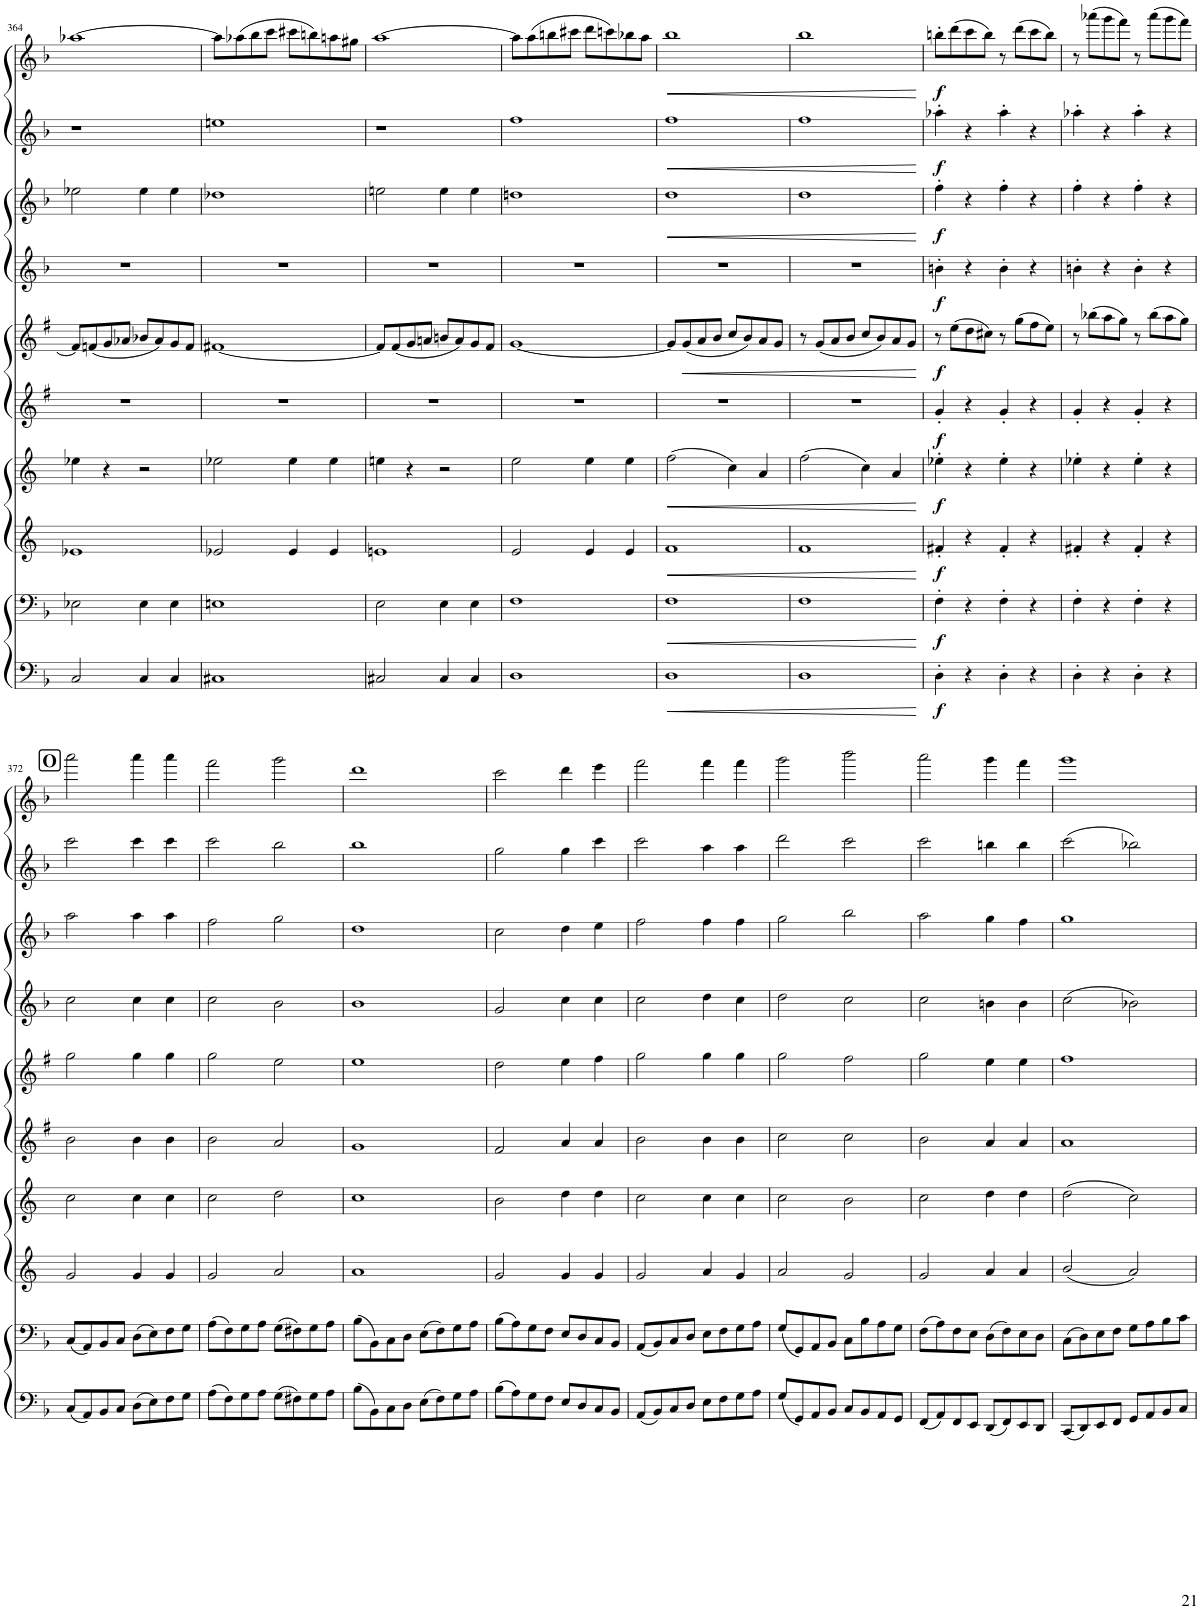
**kern	**dynam	**kern	**dynam	**kern	**dynam	**kern	**dynam	**kern	**dynam	**kern	**dynam	**kern	**dynam	**kern	**dynam	**kern	**dynam	**kern	**dynam
*part10	*part10	*part9	*part9	*part8	*part8	*part7	*part7	*part6	*part6	*part5	*part5	*part4	*part4	*part3	*part3	*part2	*part2	*part1	*part1
*staff10	*staff10	*staff9	*staff9	*staff8	*staff8	*staff7	*staff7	*staff6	*staff6	*staff5	*staff5	*staff4	*staff4	*staff3	*staff3	*staff2	*staff2	*staff1	*staff1
*I"Bassoon 2	*	*I"Bassoon 1	*	*I"Horn 2 in F	*	*I"Horn 1 in F	*	*I"Clarinet 2 in Bb	*	*I"Clarinet 1 in Bb	*	*I"Oboe 2	*	*I"Oboe 1	*	*I"Flute 2	*	*I"Flute 1	*
*I'Bsn	*	*I'Bsn	*	*I'Hn	*	*I'Hn	*	*I'Cl	*	*I'Cl	*	*I'Ob	*	*I'Ob	*	*I'Fl	*	*I'Fl	*
!!LO:PB:g=z
*clefF4	*	*clefF4	*	*clefG2	*	*clefG2	*	*clefG2	*	*clefG2	*	*clefG2	*	*clefG2	*	*clefG2	*	*clefG2	*
*	*	*	*	*Trd4c7	*	*Trd4c7	*	*Trd1c2	*	*Trd1c2	*	*	*	*	*	*	*	*	*
*k[b-]	*	*k[b-]	*	*k[]	*	*k[]	*	*k[f#]	*	*k[f#]	*	*k[b-]	*	*k[b-]	*	*k[b-]	*	*k[b-]	*
*M4/4	*	*M4/4	*	*M4/4	*	*M4/4	*	*M4/4	*	*M4/4	*	*M4/4	*	*M4/4	*	*M4/4	*	*M4/4	*
*met(c)	*	*met(c)	*	*met(c)	*	*met(c)	*	*met(c)	*	*met(c)	*	*met(c)	*	*met(c)	*	*met(c)	*	*met(c)	*
=364	=364	=364	=364	=364	=364	=364	=364	=364	=364	=364	=364	=364	=364	=364	=364	=364	=364	=364	=364
2C/	.	2E-X\	.	1e-X	.	4ee-X\	.	1r	.	8f/L]	.	1r	.	2ee-X\	.	1r	.	[1aa-X	.
.	.	.	.	.	.	.	.	.	.	(8fn/	.	.	.	.	.	.	.	.	.
.	.	.	.	.	.	4r	.	.	.	8g/	.	.	.	.	.	.	.	.	.
.	.	.	.	.	.	.	.	.	.	8a-X/J	.	.	.	.	.	.	.	.	.
4C/	.	4E-\	.	.	.	2r	.	.	.	8b-X/L	.	.	.	4ee-\	.	.	.	.	.
.	.	.	.	.	.	.	.	.	.	8a-/)	.	.	.	.	.	.	.	.	.
4C/	.	4E-\	.	.	.	.	.	.	.	8g/	.	.	.	4ee-\	.	.	.	.	.
.	.	.	.	.	.	.	.	.	.	8f/J	.	.	.	.	.	.	.	.	.
=365	=365	=365	=365	=365	=365	=365	=365	=365	=365	=365	=365	=365	=365	=365	=365	=365	=365	=365	=365
1C#X	.	1En	.	2e-X/	.	2ee-X\	.	1r	.	[1f#X	.	1r	.	1dd-X	.	1een	.	8aa-\L]	.
.	.	.	.	.	.	.	.	.	.	.	.	.	.	.	.	.	.	(8aa-X\	.
.	.	.	.	.	.	.	.	.	.	.	.	.	.	.	.	.	.	8bb-\	.
.	.	.	.	.	.	.	.	.	.	.	.	.	.	.	.	.	.	8ccc\J	.
.	.	.	.	4e-/	.	4ee-\	.	.	.	.	.	.	.	.	.	.	.	8ccc#X\L	.
.	.	.	.	.	.	.	.	.	.	.	.	.	.	.	.	.	.	8bbn\)	.
.	.	.	.	4e-/	.	4ee-\	.	.	.	.	.	.	.	.	.	.	.	8aan\	.
.	.	.	.	.	.	.	.	.	.	.	.	.	.	.	.	.	.	8gg#X\J	.
=366	=366	=366	=366	=366	=366	=366	=366	=366	=366	=366	=366	=366	=366	=366	=366	=366	=366	=366	=366
2C#X/	.	2E\	.	1en	.	4een\	.	1r	.	8f#/L]	.	1r	.	2een\	.	1r	.	[1aa	.
.	.	.	.	.	.	.	.	.	.	(8f#/	.	.	.	.	.	.	.	.	.
.	.	.	.	.	.	4r	.	.	.	8g/	.	.	.	.	.	.	.	.	.
.	.	.	.	.	.	.	.	.	.	8an/J	.	.	.	.	.	.	.	.	.
4C#/	.	4E\	.	.	.	2r	.	.	.	8bn/L	.	.	.	4ee\	.	.	.	.	.
.	.	.	.	.	.	.	.	.	.	8a/)	.	.	.	.	.	.	.	.	.
4C#/	.	4E\	.	.	.	.	.	.	.	8g/	.	.	.	4ee\	.	.	.	.	.
.	.	.	.	.	.	.	.	.	.	8f#/J	.	.	.	.	.	.	.	.	.
=367	=367	=367	=367	=367	=367	=367	=367	=367	=367	=367	=367	=367	=367	=367	=367	=367	=367	=367	=367
1D	.	1F	.	2e/	.	2ee\	.	1r	.	[1g	.	1r	.	1ddn	.	1ff	.	8aa\L]	.
.	.	.	.	.	.	.	.	.	.	.	.	.	.	.	.	.	.	(8aa\	.
.	.	.	.	.	.	.	.	.	.	.	.	.	.	.	.	.	.	8bbn\	.
.	.	.	.	.	.	.	.	.	.	.	.	.	.	.	.	.	.	8ccc#X\J	.
.	.	.	.	4e/	.	4ee\	.	.	.	.	.	.	.	.	.	.	.	8ddd\L	.
.	.	.	.	.	.	.	.	.	.	.	.	.	.	.	.	.	.	8cccn\)	.
.	.	.	.	4e/	.	4ee\	.	.	.	.	.	.	.	.	.	.	.	8bb-X\	.
.	.	.	.	.	.	.	.	.	.	.	.	.	.	.	.	.	.	8aa\J	.
=368	=368	=368	=368	=368	=368	=368	=368	=368	=368	=368	=368	=368	=368	=368	=368	=368	=368	=368	=368
!	!LO:HP:b	!	!LO:HP:b	!	!LO:HP:b	!	!LO:HP:b	!	!	!	!	!	!	!	!LO:HP:b	!	!LO:HP:b	!	!LO:HP:b
1D	<	1F	<	1f	<	(2ff\	<	1r	.	8g/L]	.	1r	.	1dd	<	1ff	<	1bb-	<
!	!	!	!	!	!	!	!	!	!	!	!LO:HP:b	!	!	!	!	!	!	!	!
.	.	.	.	.	.	.	.	.	.	(8g/	<	.	.	.	.	.	.	.	.
.	.	.	.	.	.	.	.	.	.	8a/	.	.	.	.	.	.	.	.	.
.	.	.	.	.	.	.	.	.	.	8b/J	.	.	.	.	.	.	.	.	.
.	.	.	.	.	.	4cc\)	.	.	.	8cc/L	.	.	.	.	.	.	.	.	.
.	.	.	.	.	.	.	.	.	.	8b/)	.	.	.	.	.	.	.	.	.
.	.	.	.	.	.	4a/	.	.	.	8a/	.	.	.	.	.	.	.	.	.
.	.	.	.	.	.	.	.	.	.	8g/J	.	.	.	.	.	.	.	.	.
=369	=369	=369	=369	=369	=369	=369	=369	=369	=369	=369	=369	=369	=369	=369	=369	=369	=369	=369	=369
1D	.	1F	.	1f	.	(2ff\	.	1r	.	8r	.	1r	.	1dd	.	1ff	.	1bb-	.
.	.	.	.	.	.	.	.	.	.	(8g/L	.	.	.	.	.	.	.	.	.
.	.	.	.	.	.	.	.	.	.	8a/	.	.	.	.	.	.	.	.	.
.	.	.	.	.	.	.	.	.	.	8b/J	.	.	.	.	.	.	.	.	.
.	.	.	.	.	.	4cc\)	.	.	.	8cc/L	.	.	.	.	.	.	.	.	.
.	.	.	.	.	.	.	.	.	.	8b/)	.	.	.	.	.	.	.	.	.
.	.	.	.	.	.	4a/	.	.	.	8a/	.	.	.	.	.	.	.	.	.
.	.	.	.	.	.	.	.	.	.	8g/J	.	.	.	.	.	.	.	.	.
.	[	.	[	.	[	.	[	.	.	.	[	.	.	.	[	.	[	.	[
=370	=370	=370	=370	=370	=370	=370	=370	=370	=370	=370	=370	=370	=370	=370	=370	=370	=370	=370	=370
!	!LO:DY:b	!	!LO:DY:b	!	!LO:DY:b	!	!LO:DY:b	!	!LO:DY:b	!	!LO:DY:b	!	!LO:DY:b	!	!LO:DY:b	!	!LO:DY:b	!	!LO:DY:b
4D'\	f	4F'\	f	4f#X'/	f	4ee-X'\	f	4g'/	f	8r	f	4bn'\	f	4ff'\	f	4aa-X'\	f	8bbn'\L	f
.	.	.	.	.	.	.	.	.	.	(8ee\L	.	.	.	.	.	.	.	(8ddd\	.
4r	.	4r	.	4r	.	4r	.	4r	.	8dd\	.	4r	.	4r	.	4r	.	8ccc\	.
.	.	.	.	.	.	.	.	.	.	8cc#X\J)	.	.	.	.	.	.	.	8bb\J)	.
4D'\	.	4F'\	.	4f#'/	.	4ee-'\	.	4g'/	.	8r	.	4b'\	.	4ff'\	.	4aa-'\	.	8r	.
.	.	.	.	.	.	.	.	.	.	(8gg\L	.	.	.	.	.	.	.	(8ddd\L	.
4r	.	4r	.	4r	.	4r	.	4r	.	8ff#\	.	4r	.	4r	.	4r	.	8ccc\	.
.	.	.	.	.	.	.	.	.	.	8ee\J)	.	.	.	.	.	.	.	8bb\J)	.
=371	=371	=371	=371	=371	=371	=371	=371	=371	=371	=371	=371	=371	=371	=371	=371	=371	=371	=371	=371
4D'\	.	4F'\	.	4f#X'/	.	4ee-X'\	.	4g'/	.	8r	.	4bn'\	.	4ff'\	.	4aa-X'\	.	8r	.
.	.	.	.	.	.	.	.	.	.	(8bb-X\L	.	.	.	.	.	.	.	(8aaa-X\L	.
4r	.	4r	.	4r	.	4r	.	4r	.	8aa\	.	4r	.	4r	.	4r	.	8ggg\	.
.	.	.	.	.	.	.	.	.	.	8gg\J)	.	.	.	.	.	.	.	8fff\J)	.
4D'\	.	4F'\	.	4f#'/	.	4ee-'\	.	4g'/	.	8r	.	4b'\	.	4ff'\	.	4aa-'\	.	8r	.
.	.	.	.	.	.	.	.	.	.	(8bb-\L	.	.	.	.	.	.	.	(8aaa-\L	.
4r	.	4r	.	4r	.	4r	.	4r	.	8aa\	.	4r	.	4r	.	4r	.	8ggg\	.
.	.	.	.	.	.	.	.	.	.	8gg\J)	.	.	.	.	.	.	.	8fff\J)	.
!!LO:LB:g=z
!!LO:REH:place=s1:a:B:cj:fs=14:t=O
=372	=372	=372	=372	=372	=372	=372	=372	=372	=372	=372	=372	=372	=372	=372	=372	=372	=372	=372	=372
(8C/L	.	(8C/L	.	2g/	.	2cc\	.	2b\	.	2gg\	.	2cc\	.	2aa\	.	2ccc\	.	2aaa\	.
8AA/)	.	8AA/)	.	.	.	.	.	.	.	.	.	.	.	.	.	.	.	.	.
8BB-/	.	8BB-/	.	.	.	.	.	.	.	.	.	.	.	.	.	.	.	.	.
8C/J	.	8C/J	.	.	.	.	.	.	.	.	.	.	.	.	.	.	.	.	.
(8D\L	.	(8D\L	.	4g/	.	4cc\	.	4b\	.	4gg\	.	4cc\	.	4aa\	.	4ccc\	.	4aaa\	.
8E\)	.	8E\)	.	.	.	.	.	.	.	.	.	.	.	.	.	.	.	.	.
8F\	.	8F\	.	4g/	.	4cc\	.	4b\	.	4gg\	.	4cc\	.	4aa\	.	4ccc\	.	4aaa\	.
8G\J	.	8G\J	.	.	.	.	.	.	.	.	.	.	.	.	.	.	.	.	.
=373	=373	=373	=373	=373	=373	=373	=373	=373	=373	=373	=373	=373	=373	=373	=373	=373	=373	=373	=373
(8A\L	.	(8A\L	.	2g/	.	2cc\	.	2b\	.	2gg\	.	2cc\	.	2ff\	.	2ccc\	.	2fff\	.
8F\)	.	8F\)	.	.	.	.	.	.	.	.	.	.	.	.	.	.	.	.	.
8G\	.	8G\	.	.	.	.	.	.	.	.	.	.	.	.	.	.	.	.	.
8A\J	.	8A\J	.	.	.	.	.	.	.	.	.	.	.	.	.	.	.	.	.
(8G\L	.	(8G\L	.	2a/	.	2dd\	.	2a/	.	2ee\	.	2b-\	.	2gg\	.	2bb-\	.	2ggg\	.
8F#X\)	.	8F#X\)	.	.	.	.	.	.	.	.	.	.	.	.	.	.	.	.	.
8G\	.	8G\	.	.	.	.	.	.	.	.	.	.	.	.	.	.	.	.	.
8A\J	.	8A\J	.	.	.	.	.	.	.	.	.	.	.	.	.	.	.	.	.
=374	=374	=374	=374	=374	=374	=374	=374	=374	=374	=374	=374	=374	=374	=374	=374	=374	=374	=374	=374
(8B-\L	.	(8B-\L	.	1a	.	1cc	.	1g	.	1ee	.	1b-	.	1dd	.	1bb-	.	1ddd	.
8BB-\)	.	8BB-\)	.	.	.	.	.	.	.	.	.	.	.	.	.	.	.	.	.
8C\	.	8C\	.	.	.	.	.	.	.	.	.	.	.	.	.	.	.	.	.
8D\J	.	8D\J	.	.	.	.	.	.	.	.	.	.	.	.	.	.	.	.	.
(8E\L	.	(8E\L	.	.	.	.	.	.	.	.	.	.	.	.	.	.	.	.	.
8F\)	.	8F\)	.	.	.	.	.	.	.	.	.	.	.	.	.	.	.	.	.
8G\	.	8G\	.	.	.	.	.	.	.	.	.	.	.	.	.	.	.	.	.
8A\J	.	8A\J	.	.	.	.	.	.	.	.	.	.	.	.	.	.	.	.	.
=375	=375	=375	=375	=375	=375	=375	=375	=375	=375	=375	=375	=375	=375	=375	=375	=375	=375	=375	=375
(8B-\L	.	(8B-\L	.	2g/	.	2b\	.	2f#/	.	2dd\	.	2g/	.	2cc\	.	2gg\	.	2ccc\	.
8A\)	.	8A\)	.	.	.	.	.	.	.	.	.	.	.	.	.	.	.	.	.
8G\	.	8G\	.	.	.	.	.	.	.	.	.	.	.	.	.	.	.	.	.
8F\J	.	8F\J	.	.	.	.	.	.	.	.	.	.	.	.	.	.	.	.	.
8E/L	.	8E/L	.	4g/	.	4dd\	.	4a/	.	4ee\	.	4cc\	.	4dd\	.	4gg\	.	4ddd\	.
8D/	.	8D/	.	.	.	.	.	.	.	.	.	.	.	.	.	.	.	.	.
8C/	.	8C/	.	4g/	.	4dd\	.	4a/	.	4ff#\	.	4cc\	.	4ee\	.	4ccc\	.	4eee\	.
8BB-/J	.	8BB-/J	.	.	.	.	.	.	.	.	.	.	.	.	.	.	.	.	.
=376	=376	=376	=376	=376	=376	=376	=376	=376	=376	=376	=376	=376	=376	=376	=376	=376	=376	=376	=376
(8AA/L	.	(8AA/L	.	2g/	.	2cc\	.	2b\	.	2gg\	.	2cc\	.	2ff\	.	2ccc\	.	2fff\	.
8BB-/)	.	8BB-/)	.	.	.	.	.	.	.	.	.	.	.	.	.	.	.	.	.
8C/	.	8C/	.	.	.	.	.	.	.	.	.	.	.	.	.	.	.	.	.
8D/J	.	8D/J	.	.	.	.	.	.	.	.	.	.	.	.	.	.	.	.	.
8E\L	.	8E\L	.	4a/	.	4cc\	.	4b\	.	4gg\	.	4dd\	.	4ff\	.	4aa\	.	4fff\	.
8F\	.	8F\	.	.	.	.	.	.	.	.	.	.	.	.	.	.	.	.	.
8G\	.	8G\	.	4g/	.	4cc\	.	4b\	.	4gg\	.	4cc\	.	4ff\	.	4aa\	.	4fff\	.
8A\J	.	8A\J	.	.	.	.	.	.	.	.	.	.	.	.	.	.	.	.	.
=377	=377	=377	=377	=377	=377	=377	=377	=377	=377	=377	=377	=377	=377	=377	=377	=377	=377	=377	=377
(8G/L	.	(8G/L	.	2a/	.	2cc\	.	2cc\	.	2gg\	.	2dd\	.	2gg\	.	2ddd\	.	2ggg\	.
8GG/)	.	8GG/)	.	.	.	.	.	.	.	.	.	.	.	.	.	.	.	.	.
8AA/	.	8AA/	.	.	.	.	.	.	.	.	.	.	.	.	.	.	.	.	.
8BB-/J	.	8BB-/J	.	.	.	.	.	.	.	.	.	.	.	.	.	.	.	.	.
8C/L	.	8C\L	.	2g/	.	2b\	.	2cc\	.	2ff#\	.	2cc\	.	2bb-\	.	2ccc\	.	2bbb-\	.
8BB-/	.	8B-\	.	.	.	.	.	.	.	.	.	.	.	.	.	.	.	.	.
8AA/	.	8A\	.	.	.	.	.	.	.	.	.	.	.	.	.	.	.	.	.
8GG/J	.	8G\J	.	.	.	.	.	.	.	.	.	.	.	.	.	.	.	.	.
=378	=378	=378	=378	=378	=378	=378	=378	=378	=378	=378	=378	=378	=378	=378	=378	=378	=378	=378	=378
(8FF/L	.	(8F\L	.	2g/	.	2cc\	.	2b\	.	2gg\	.	2cc\	.	2aa\	.	2ccc\	.	2aaa\	.
8AA/)	.	8A\)	.	.	.	.	.	.	.	.	.	.	.	.	.	.	.	.	.
8FF/	.	8F\	.	.	.	.	.	.	.	.	.	.	.	.	.	.	.	.	.
8EE/J	.	8E\J	.	.	.	.	.	.	.	.	.	.	.	.	.	.	.	.	.
(8DD/L	.	(8D\L	.	4a/	.	4dd\	.	4a/	.	4ee\	.	4bn\	.	4gg\	.	4bbn\	.	4ggg\	.
8FF/)	.	8F\)	.	.	.	.	.	.	.	.	.	.	.	.	.	.	.	.	.
8EE/	.	8E\	.	4a/	.	4dd\	.	4a/	.	4ee\	.	4b\	.	4ff\	.	4bb\	.	4fff\	.
8DD/J	.	8D\J	.	.	.	.	.	.	.	.	.	.	.	.	.	.	.	.	.
=379	=379	=379	=379	=379	=379	=379	=379	=379	=379	=379	=379	=379	=379	=379	=379	=379	=379	=379	=379
(8CC/L	.	(8C\L	.	(2b/	.	(2dd\	.	1a	.	1ff#	.	(2cc\	.	1gg	.	(2ccc\	.	1ggg	.
8DD/)	.	8D\)	.	.	.	.	.	.	.	.	.	.	.	.	.	.	.	.	.
8EE/	.	8E\	.	.	.	.	.	.	.	.	.	.	.	.	.	.	.	.	.
8FF/J	.	8F\J	.	.	.	.	.	.	.	.	.	.	.	.	.	.	.	.	.
8GG/L	.	8G\L	.	2a/)	.	2cc\)	.	.	.	.	.	2b-X\)	.	.	.	2bb-X\)	.	.	.
8AA/	.	8A\	.	.	.	.	.	.	.	.	.	.	.	.	.	.	.	.	.
8BB-/	.	8B-\	.	.	.	.	.	.	.	.	.	.	.	.	.	.	.	.	.
8C/J	.	8c\J	.	.	.	.	.	.	.	.	.	.	.	.	.	.	.	.	.
=	=	=	=	=	=	=	=	=	=	=	=	=	=	=	=	=	=	=	=
*-	*-	*-	*-	*-	*-	*-	*-	*-	*-	*-	*-	*-	*-	*-	*-	*-	*-	*-	*-
